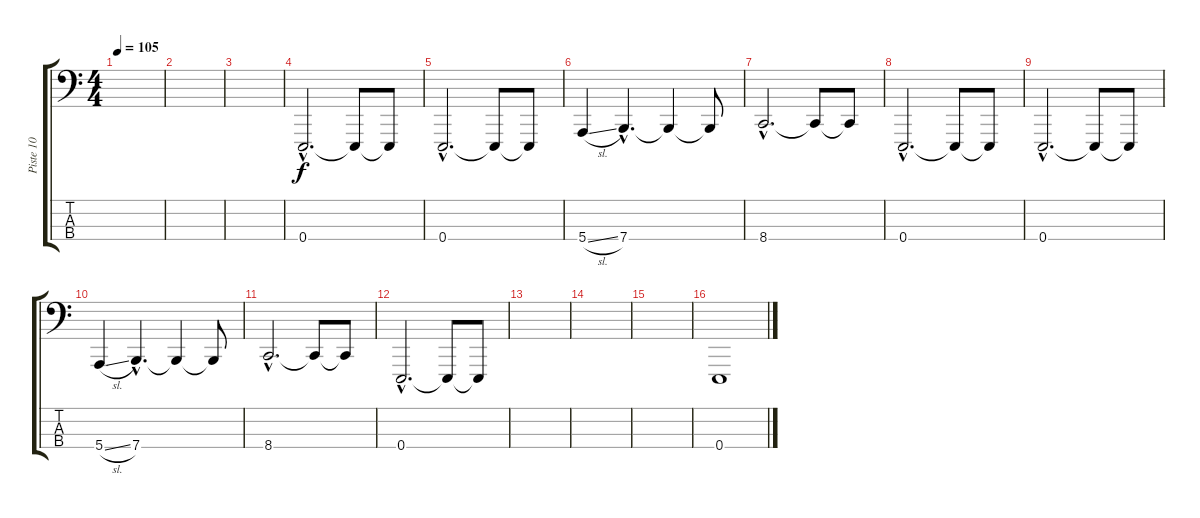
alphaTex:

\track ("Piste 10" "Piste 10") {instrument lead8bassandlead}
\staff {score tabs}
\tuning (G2 D2 A1 E1) {hide}
\ts (4 4)
\tempo 105
\clef f4
\ks c
|
|
|
0.4{hac}.2{d volume 4} 0.4{t}.8 0.4{t}.8{volume 10} |
0.4{hac}.2{d volume 4} 0.4{t}.8 0.4{t}.8{volume 10} |
5.4{sl}.4{volume 4} 7.4{hac}.4{d} 7.4{t}.4 7.4{t}.8{volume 10} |
8.4{hac}.2{d volume 4} 8.4{t}.8 8.4{t}.8{volume 10} |
0.4{hac}.2{d volume 4} 0.4{t}.8 0.4{t}.8{volume 10} |
0.4{hac}.2{d volume 4} 0.4{t}.8 0.4{t}.8{volume 10} |
5.4{sl}.4{volume 4} 7.4{hac}.4{d} 7.4{t}.4 7.4{t}.8{volume 10} |
8.4{hac}.2{d volume 4} 8.4{t}.8 8.4{t}.8{volume 10} |
0.4{hac}.2{d volume 4} 0.4{t}.8 0.4{t}.8{volume 10} |
|
|
|
0.4.1{volume 4}
